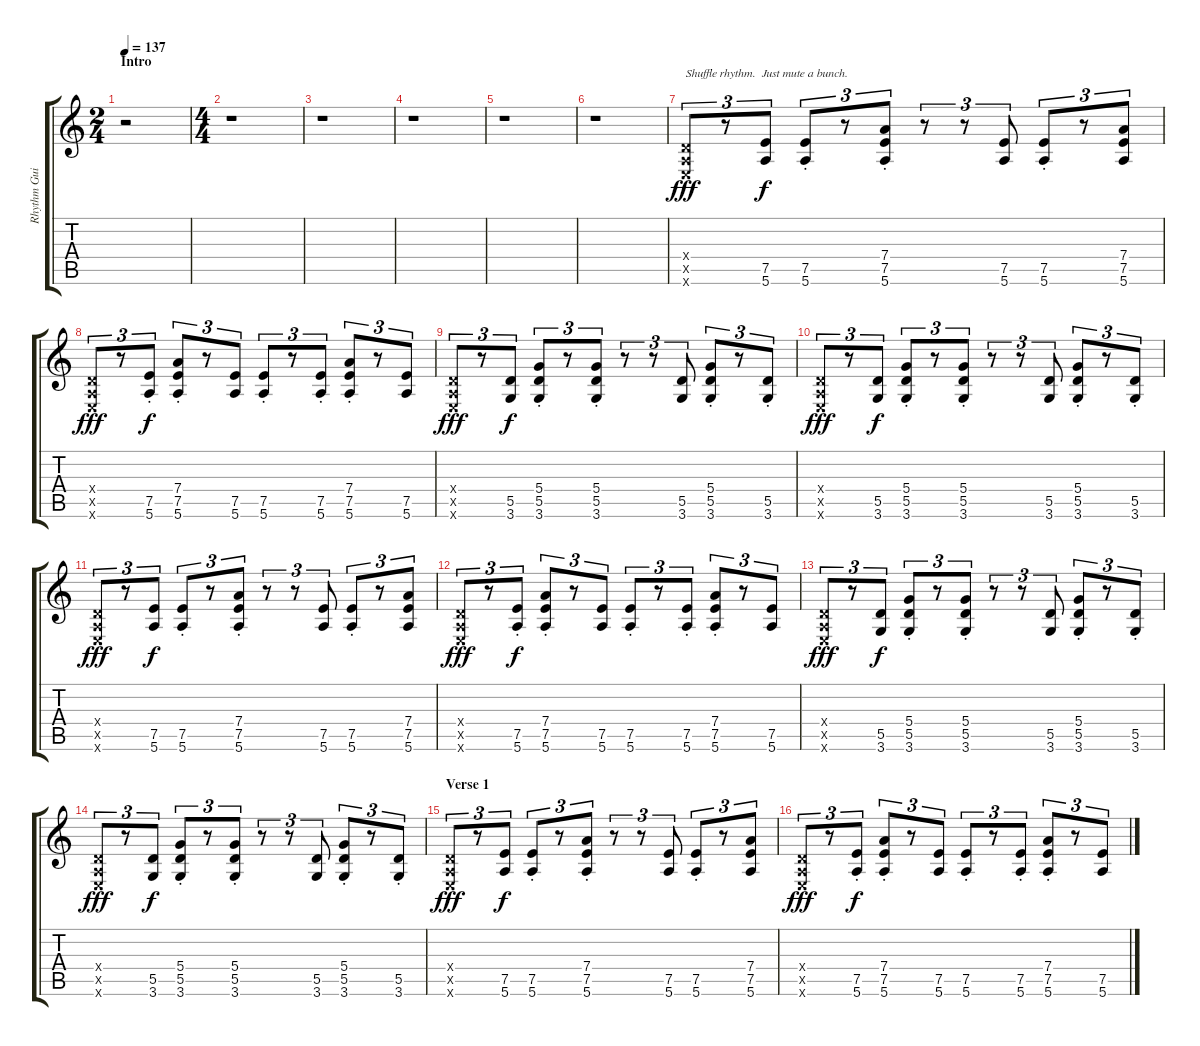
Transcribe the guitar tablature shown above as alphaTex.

\track ("Rhythm Guitar" "Rhythm Gui") {instrument electricguitarmuted}
\staff {score tabs}
\tuning (E4 B3 G3 D3 A2 E2) {hide}
\ts (2 4)
\section ("" "Intro")
\tempo 137
\clef g2
\ks c
r.2{dy fff instrument electricguitarmuted} |
\ts (4 4)
r.1 |
r.1 |
r.1 |
r.1 |
r.1 |
(0.4{x} 0.5{x} 0.6{x}).8{tu (3 2) txt "Shuffle rhythm.  Just mute a bunch."} r.8{tu (3 2)} (7.5 5.6).8{tu (3 2) dy f} (7.5{st} 5.6{st}).8{tu (3 2)} r.8{tu (3 2)} (7.4{st} 7.5{st} 5.6{st}).8{tu (3 2)} r.8{tu (3 2)} r.8{tu (3 2)} (7.5 5.6).8{tu (3 2)} (7.5{st} 5.6{st}).8{tu (3 2)} r.8{tu (3 2)} (7.4 7.5 5.6).8{tu (3 2)} |
(0.4{x} 0.5{x} 0.6{x}).8{tu (3 2) dy fff} r.8{tu (3 2)} (7.5{st} 5.6{st}).8{tu (3 2) dy f} (7.4{st} 7.5{st} 5.6{st}).8{tu (3 2)} r.8{tu (3 2)} (7.5 5.6).8{tu (3 2)} (7.5{st} 5.6{st}).8{tu (3 2)} r.8{tu (3 2)} (7.5{st} 5.6{st}).8{tu (3 2)} (7.4{st} 7.5{st} 5.6{st}).8{tu (3 2)} r.8{tu (3 2)} (7.5 5.6).8{tu (3 2)} |
(0.4{x} 0.5{x} 0.6{x}).8{tu (3 2) dy fff} r.8{tu (3 2)} (5.5 3.6).8{tu (3 2) dy f} (5.4{st} 5.5{st} 3.6{st}).8{tu (3 2)} r.8{tu (3 2)} (5.4{st} 5.5{st} 3.6{st}).8{tu (3 2)} r.8{tu (3 2)} r.8{tu (3 2)} (5.5 3.6).8{tu (3 2)} (5.4{st} 5.5{st} 3.6{st}).8{tu (3 2)} r.8{tu (3 2)} (5.5{st} 3.6{st}).8{tu (3 2)} |
(0.4{x} 0.5{x} 0.6{x}).8{tu (3 2) dy fff} r.8{tu (3 2)} (5.5 3.6).8{tu (3 2) dy f} (5.4{st} 5.5{st} 3.6{st}).8{tu (3 2)} r.8{tu (3 2)} (5.4{st} 5.5{st} 3.6{st}).8{tu (3 2)} r.8{tu (3 2)} r.8{tu (3 2)} (5.5 3.6).8{tu (3 2)} (5.4{st} 5.5{st} 3.6{st}).8{tu (3 2)} r.8{tu (3 2)} (5.5{st} 3.6{st}).8{tu (3 2)} |
(0.4{x} 0.5{x} 0.6{x}).8{tu (3 2) dy fff} r.8{tu (3 2)} (7.5 5.6).8{tu (3 2) dy f} (7.5{st} 5.6{st}).8{tu (3 2)} r.8{tu (3 2)} (7.4{st} 7.5{st} 5.6{st}).8{tu (3 2)} r.8{tu (3 2)} r.8{tu (3 2)} (7.5 5.6).8{tu (3 2)} (7.5{st} 5.6{st}).8{tu (3 2)} r.8{tu (3 2)} (7.4 7.5 5.6).8{tu (3 2)} |
(0.4{x} 0.5{x} 0.6{x}).8{tu (3 2) dy fff} r.8{tu (3 2)} (7.5{st} 5.6{st}).8{tu (3 2) dy f} (7.4{st} 7.5{st} 5.6{st}).8{tu (3 2)} r.8{tu (3 2)} (7.5 5.6).8{tu (3 2)} (7.5{st} 5.6{st}).8{tu (3 2)} r.8{tu (3 2)} (7.5{st} 5.6{st}).8{tu (3 2)} (7.4{st} 7.5{st} 5.6{st}).8{tu (3 2)} r.8{tu (3 2)} (7.5 5.6).8{tu (3 2)} |
(0.4{x} 0.5{x} 0.6{x}).8{tu (3 2) dy fff} r.8{tu (3 2)} (5.5 3.6).8{tu (3 2) dy f} (5.4{st} 5.5{st} 3.6{st}).8{tu (3 2)} r.8{tu (3 2)} (5.4{st} 5.5{st} 3.6{st}).8{tu (3 2)} r.8{tu (3 2)} r.8{tu (3 2)} (5.5 3.6).8{tu (3 2)} (5.4{st} 5.5{st} 3.6{st}).8{tu (3 2)} r.8{tu (3 2)} (5.5{st} 3.6{st}).8{tu (3 2)} |
(0.4{x} 0.5{x} 0.6{x}).8{tu (3 2) dy fff} r.8{tu (3 2)} (5.5 3.6).8{tu (3 2) dy f} (5.4{st} 5.5{st} 3.6{st}).8{tu (3 2)} r.8{tu (3 2)} (5.4{st} 5.5{st} 3.6{st}).8{tu (3 2)} r.8{tu (3 2)} r.8{tu (3 2)} (5.5 3.6).8{tu (3 2)} (5.4{st} 5.5{st} 3.6{st}).8{tu (3 2)} r.8{tu (3 2)} (5.5{st} 3.6{st}).8{tu (3 2)} |
\section ("" "Verse 1")
(0.4{x} 0.5{x} 0.6{x}).8{tu (3 2) dy fff} r.8{tu (3 2)} (7.5 5.6).8{tu (3 2) dy f} (7.5{st} 5.6{st}).8{tu (3 2)} r.8{tu (3 2)} (7.4{st} 7.5{st} 5.6{st}).8{tu (3 2)} r.8{tu (3 2)} r.8{tu (3 2)} (7.5 5.6).8{tu (3 2)} (7.5{st} 5.6{st}).8{tu (3 2)} r.8{tu (3 2)} (7.4 7.5 5.6).8{tu (3 2)} |
(0.4{x} 0.5{x} 0.6{x}).8{tu (3 2) dy fff} r.8{tu (3 2)} (7.5{st} 5.6{st}).8{tu (3 2) dy f} (7.4{st} 7.5{st} 5.6{st}).8{tu (3 2)} r.8{tu (3 2)} (7.5 5.6).8{tu (3 2)} (7.5{st} 5.6{st}).8{tu (3 2)} r.8{tu (3 2)} (7.5{st} 5.6{st}).8{tu (3 2)} (7.4{st} 7.5{st} 5.6{st}).8{tu (3 2)} r.8{tu (3 2)} (7.5 5.6).8{tu (3 2)}
